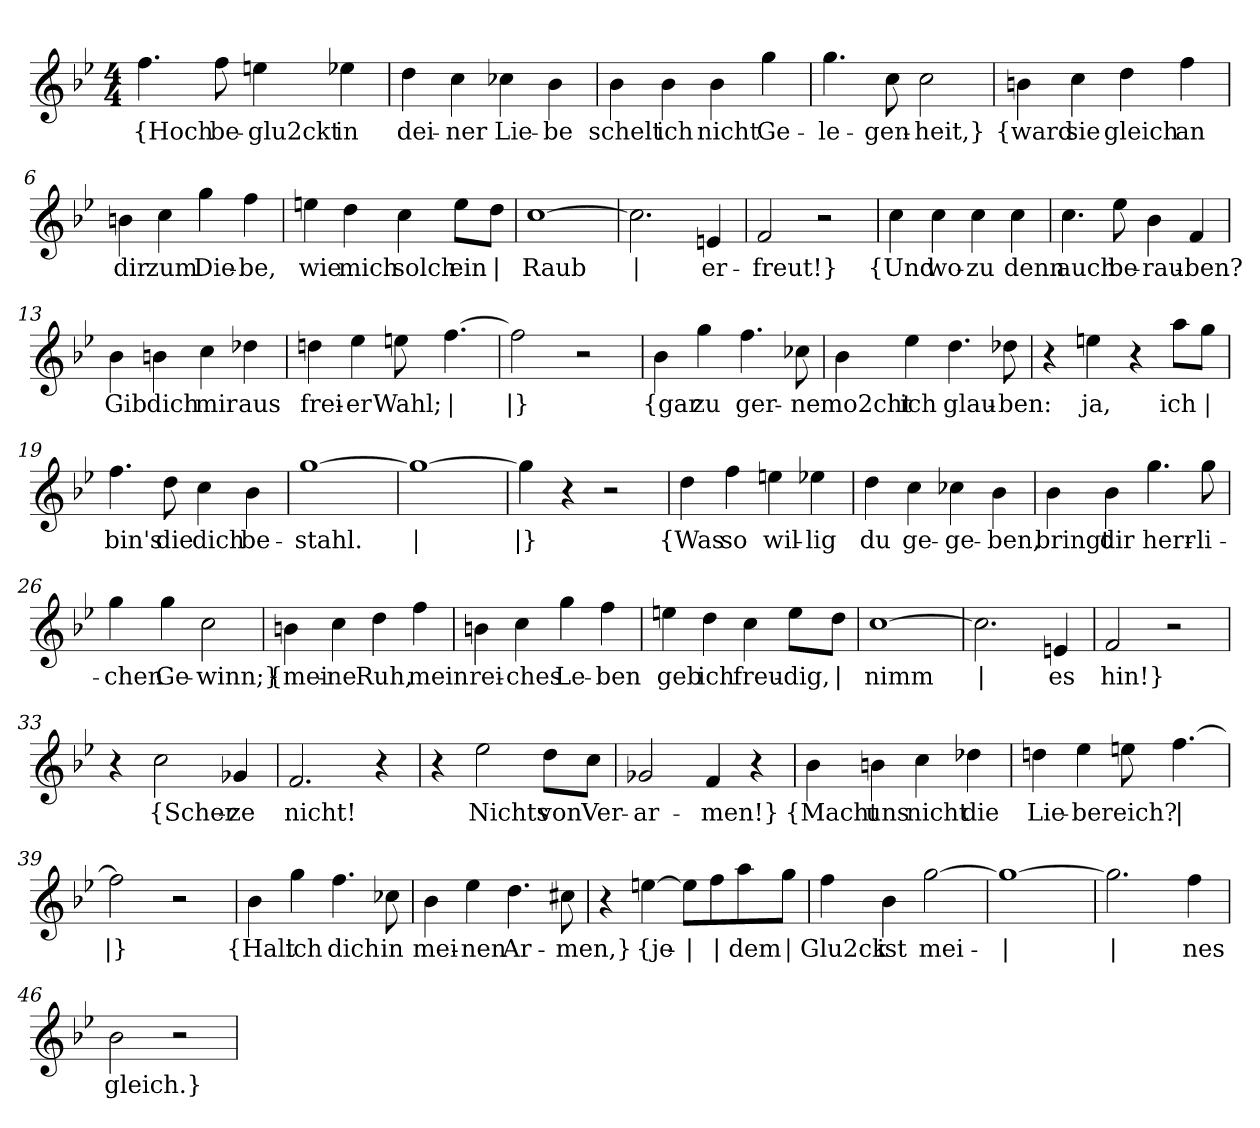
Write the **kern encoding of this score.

**kern	**text
*part1	*part1
*staff1	*staff1
*clefG2	*
*k[b-e-]	*
*M4/4	*
=1	=1
!	!LO:LY:b
4.ff\	{Hoch
!	!LO:LY:b
8ff\	be-
!	!LO:LY:b
4een\	-glu2ckt
!	!LO:LY:b
4ee-X\	in
=2	=2
!	!LO:LY:b
4dd\	dei-
!	!LO:LY:b
4cc\	-ner
!	!LO:LY:b
4cc-X\	Lie-
!	!LO:LY:b
4b-\	-be
=3	=3
!	!LO:LY:b
4b-\	schelt
!	!LO:LY:b
4b-\	ich
!	!LO:LY:b
4b-\	nicht
!	!LO:LY:b
4gg\	Ge-
=4	=4
!	!LO:LY:b
4.gg\	-le-
!	!LO:LY:b
8cc\	-gen-
!	!LO:LY:b
2cc\	-heit,}
=5	=5
!	!LO:LY:b
4bn\	{ward
!	!LO:LY:b
4cc\	sie
!	!LO:LY:b
4dd\	gleich
!	!LO:LY:b
4ff\	an
!!LO:LB:g=z
=6	=6
!	!LO:LY:b
4bn\	dir
!	!LO:LY:b
4cc\	zum
!	!LO:LY:b
4gg\	Die-
!	!LO:LY:b
4ff\	-be,
=7	=7
!	!LO:LY:b
4een\	wie
!	!LO:LY:b
4dd\	mich
!	!LO:LY:b
4cc\	solch
!	!LO:LY:b
8ee\L	ein
!	!LO:LY:b
8dd\J	|
=8	=8
!	!LO:LY:b
[1cc	Raub
=9	=9
!	!LO:LY:b
2.cc\]	|
!	!LO:LY:b
4en/	er-
=10	=10
!	!LO:LY:b
2f/	-freut!}
2r	.
=11	=11
!	!LO:LY:b
4cc\	{Und
!	!LO:LY:b
4cc\	wo-
!	!LO:LY:b
4cc\	-zu
!	!LO:LY:b
4cc\	denn
!!LO:LB:g=z
=12	=12
!	!LO:LY:b
4.cc\	auch
!	!LO:LY:b
8ee-\	be-
!	!LO:LY:b
4b-\	-rau-
!	!LO:LY:b
4f/	-ben?
=13	=13
!	!LO:LY:b
4b-\	Gib
!	!LO:LY:b
4bn\	dich
!	!LO:LY:b
4cc\	mir
!	!LO:LY:b
4dd-X\	aus
=14	=14
!	!LO:LY:b
4ddn\	frei-
!	!LO:LY:b
4ee-\	-er
!	!LO:LY:b
8een\	Wahl;
!	!LO:LY:b
[4.ff\	|
=15	=15
!	!LO:LY:b
2ff\]	|}
2r	.
=16	=16
!	!LO:LY:b
4b-\	{gar
!	!LO:LY:b
4gg\	zu
!	!LO:LY:b
4.ff\	ger-
!	!LO:LY:b
8cc-X\	-ne
!!LO:LB:g=z
=17	=17
!	!LO:LY:b
4b-\	mo2cht
!	!LO:LY:b
4ee-\	ich
!	!LO:LY:b
4.dd\	glau-
!	!LO:LY:b
8dd-X\	-ben:
=18	=18
4r	.
!	!LO:LY:b
4een\	ja,
4r	.
!	!LO:LY:b
8aa\L	ich
!	!LO:LY:b
8gg\J	|
=19	=19
!	!LO:LY:b
4.ff\	bin's
!	!LO:LY:b
8dd\	die
!	!LO:LY:b
4cc\	dich
!	!LO:LY:b
4b-\	be-
=20	=20
!	!LO:LY:b
[1gg	-stahl.
=21	=21
!	!LO:LY:b
1gg_	|
=22	=22
!	!LO:LY:b
4gg\]	|}
4r	.
2r	.
=23	=23
!	!LO:LY:b
4dd\	{Was
!	!LO:LY:b
4ff\	so
!	!LO:LY:b
4een\	wil-
!	!LO:LY:b
4ee-X\	-lig
!!LO:LB:g=z
=24	=24
!	!LO:LY:b
4dd\	du
!	!LO:LY:b
4cc\	ge-
!	!LO:LY:b
4cc-X\	-ge-
!	!LO:LY:b
4b-\	-ben,
=25	=25
!	!LO:LY:b
4b-\	bringt
!	!LO:LY:b
4b-\	dir
!	!LO:LY:b
4.gg\	herr-
!	!LO:LY:b
8gg\	-li-
=26	=26
!	!LO:LY:b
4gg\	-chen
!	!LO:LY:b
4gg\	Ge-
!	!LO:LY:b
2cc\	-winn;}
=27	=27
!	!LO:LY:b
4bn\	{mei-
!	!LO:LY:b
4cc\	-ne
!	!LO:LY:b
4dd\	Ruh,
!	!LO:LY:b
4ff\	mein
=28	=28
!	!LO:LY:b
4bn\	rei-
!	!LO:LY:b
4cc\	-ches
!	!LO:LY:b
4gg\	Le-
!	!LO:LY:b
4ff\	-ben
!!LO:LB:g=z
=29	=29
!	!LO:LY:b
4een\	geb
!	!LO:LY:b
4dd\	ich
!	!LO:LY:b
4cc\	freu-
!	!LO:LY:b
8ee\L	-dig,
!	!LO:LY:b
8dd\J	|
=30	=30
!	!LO:LY:b
[1cc	nimm
=31	=31
!	!LO:LY:b
2.cc\]	|
!	!LO:LY:b
4en/	es
=32	=32
!	!LO:LY:b
2f/	hin!}
2r	.
=33	=33
4r	.
!	!LO:LY:b
2cc\	{Scher-
!	!LO:LY:b
4g-X/	-ze
=34	=34
!	!LO:LY:b
2.f/	nicht!
4r	.
=35	=35
4r	.
!	!LO:LY:b
2ee-\	Nichts
!	!LO:LY:b
8dd\L	von
!	!LO:LY:b
8cc\J	Ver-
=36	=36
!	!LO:LY:b
2g-X/	-ar-
!	!LO:LY:b
4f/	-men!}
4r	.
!!LO:LB:g=z
=37	=37
!	!LO:LY:b
4b-\	{Macht
!	!LO:LY:b
4bn\	uns
!	!LO:LY:b
4cc\	nicht
!	!LO:LY:b
4dd-X\	die
=38	=38
!	!LO:LY:b
4ddn\	Lie-
!	!LO:LY:b
4ee-\	-be
!	!LO:LY:b
8een\	reich?
!	!LO:LY:b
[4.ff\	|
=39	=39
!	!LO:LY:b
2ff\]	|}
2r	.
=40	=40
!	!LO:LY:b
4b-\	{Halt
!	!LO:LY:b
4gg\	ich
!	!LO:LY:b
4.ff\	dich
!	!LO:LY:b
8cc-X\	in
=41	=41
!	!LO:LY:b
4b-\	mei-
!	!LO:LY:b
4ee-\	-nen
!	!LO:LY:b
4.dd\	Ar-
!	!LO:LY:b
8cc#X\	-men,}
!!LO:LB:g=z
=42	=42
4r	.
!	!LO:LY:b
[4een\	{je-
!	!LO:LY:b
8ee\L]	|
!	!LO:LY:b
8ff\	|
!	!LO:LY:b
8aa\	-dem
!	!LO:LY:b
8gg\J	|
=43	=43
!	!LO:LY:b
4ff\	Glu2ck
!	!LO:LY:b
4b-\	ist
!	!LO:LY:b
[2gg\	mei-
=44	=44
!	!LO:LY:b
1gg_	|
=45	=45
!	!LO:LY:b
2.gg\]	|
!	!LO:LY:b
4ff\	-nes
=46	=46
!	!LO:LY:b
2b-\	gleich.}
2r	.
=	=
*-	*-
